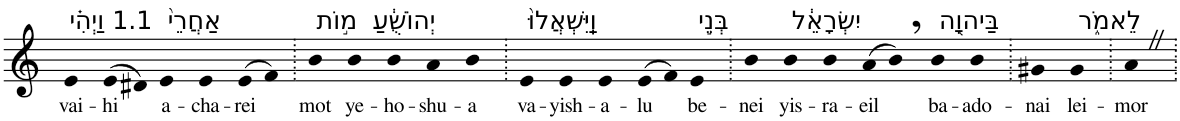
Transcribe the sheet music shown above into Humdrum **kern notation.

**kern	**text
*part1	*part1
*staff1	*staff1
*I"Piano	*
*I'Pno	*
*clefG2	*
*k[]	*
=1	=1
!LO:TX:a:t=1.1 וַיְהִ֗י	!
!	!LO:LY:b
4e	vai-
!	!LO:LY:b
(>8e	-hi
8d#X)	.
!LO:TX:a:t=אַחֲרֵי֙	!
!	!LO:LY:b
4e	a-
!	!LO:LY:b
4e	-cha-
!	!LO:LY:b
(>8e	-rei
8f)	.
=2.	=2.
!LO:TX:a:t=מ֣וֹת	!
!	!LO:LY:b
4b	mot
!LO:TX:a:t=יְהוֹשֻׁ֔עַ	!
!	!LO:LY:b
4b	ye-
!	!LO:LY:b
4b	-ho-
!	!LO:LY:b
4a	-shu-
!	!LO:LY:b
4b	-a
=3.	=3.
!LO:TX:a:t=וַֽיִּשְׁאֲלוּ֙	!
!	!LO:LY:b
4e	va-
!	!LO:LY:b
4e	-yish-
!	!LO:LY:b
4e	-a-
!	!LO:LY:b
(>8e	-lu
8f)	.
!LO:TX:a:t=בְּנֵ֣י	!
!	!LO:LY:b
4e	be-
=4.	=4.
!	!LO:LY:b
4b	-nei
!LO:TX:a:t=יִשְׂרָאֵ֔ל	!
!	!LO:LY:b
4b	yis-
!	!LO:LY:b
4b	-ra-
!	!LO:LY:b
(>8a	-eil
8b,)	.
!LO:TX:a:t=בַּיהוָ֖ה	!
!	!LO:LY:b
4b	ba-
!	!LO:LY:b
4b	-ado-
=5.	=5.
!	!LO:LY:b
4g#X	-nai
!LO:TX:a:t=לֵאמֹ֑ר	!
!	!LO:LY:b
4g#	lei-
=6.	=6.
!	!LO:LY:b
4aZ	-mor
=.	=.
*-	*-
